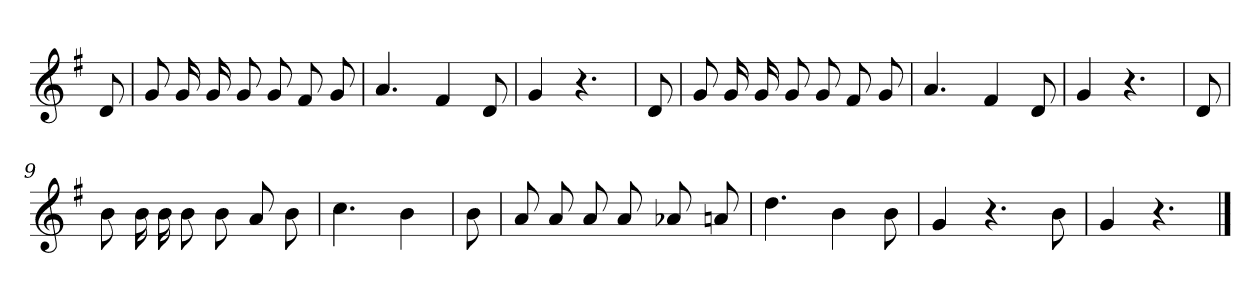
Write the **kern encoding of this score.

**kern
*part1
*staff1
*clefG2
*k[f#]
*G:
=
8d
=1
8g
16g
16g
8g
8g
8f#
8g
=2
4.a
4f#
8d
=3
4g
4.r
=4
8d
=5
8g
16g
16g
8g
8g
8f#
8g
=6
4.a
4f#
8d
=7
4g
4.r
=8
8d
=9
8b
16b
16b
8b
8b
8a
8b
=10
4.cc
4b
=11
8b
=12
8a
8a
8a
8a
8a-X
8an
=13
4.dd
4b
8b
=14
4g
4.r
8b
=15
4g
4.r
==
*-
